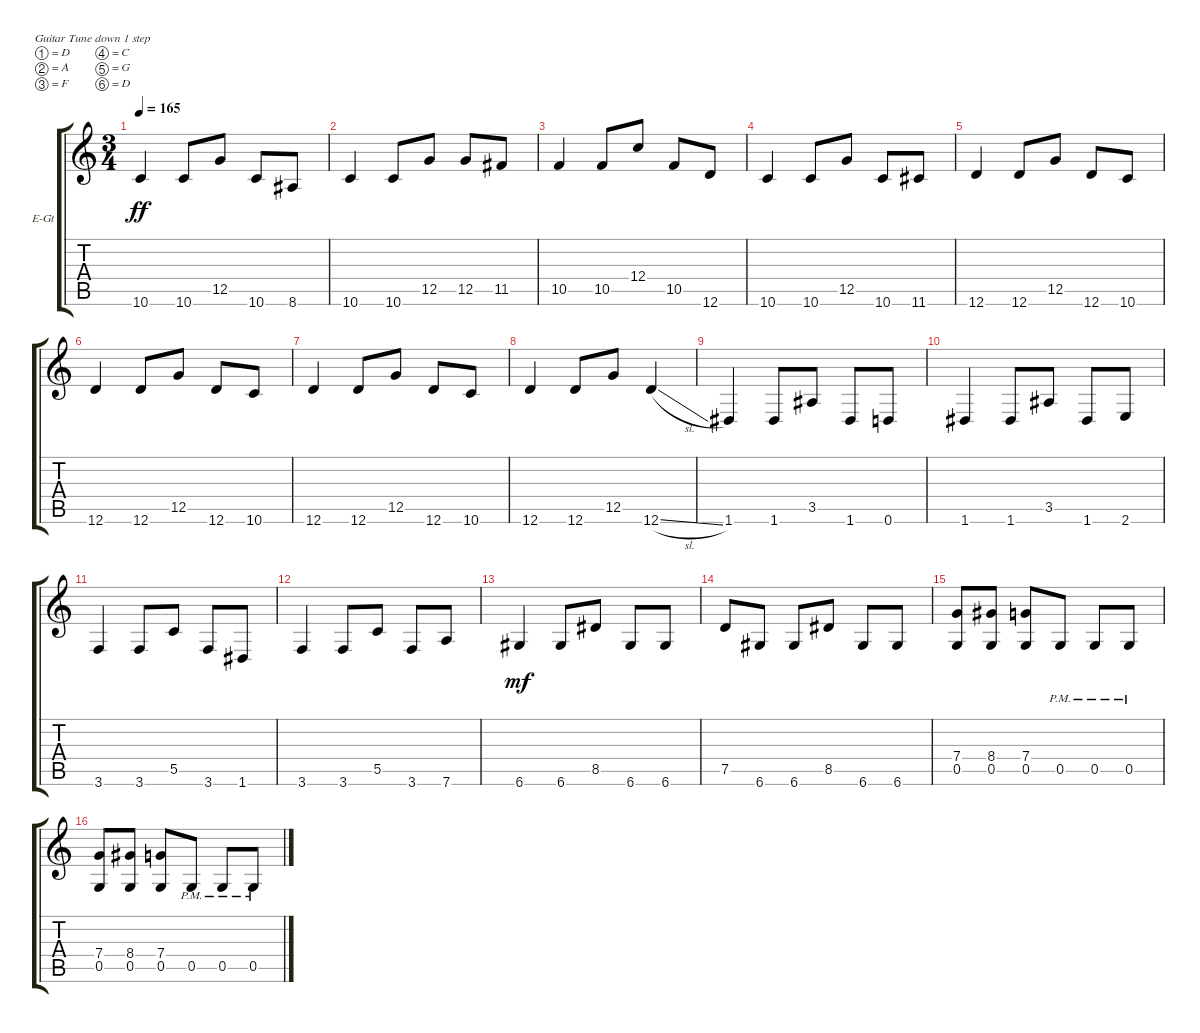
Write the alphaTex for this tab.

\bracketExtendMode groupsimilarinstruments
\firstSystemTrackNameOrientation horizontal
\otherSystemsTrackNameOrientation horizontal
\track ("Adam - Lead" "E-Gt") {instrument distortionguitar}
\staff {score tabs}
\tuning (D4 A3 F3 C3 G2 D2)
\ts (3 4)
\tempo 165
\clef g2
\ks c
10.6.4{dy ff} 10.6.8 12.5.8 10.6.8 8.6.8 |
10.6.4 10.6.8 12.5.8 12.5.8 11.5.8 |
10.5.4 10.5.8 12.4.8 10.5.8 12.6.8 |
10.6.4 10.6.8 12.5.8 10.6.8 11.6.8 |
12.6.4 12.6.8 12.5.8 12.6.8 10.6.8 |
12.6.4 12.6.8 12.5.8 12.6.8 10.6.8 |
12.6.4 12.6.8 12.5.8 12.6.8 10.6.8 |
12.6.4 12.6.8 12.5.8 12.6{sl}.4 |
1.6.4 1.6.8 3.5.8 1.6.8 0.6.8 |
1.6.4 1.6.8 3.5.8 1.6.8 2.6.8 |
3.6.4 3.6.8 5.5.8 3.6.8 1.6.8 |
3.6.4 3.6.8 5.5.8 3.6.8 7.6.8 |
6.6.4{dy mf} 6.6.8 8.5.8 6.6.8 6.6.8 |
7.5.8 6.6.8 6.6.8 8.5.8 6.6.8 6.6.8 |
(7.4 0.5).8 (8.4 0.5).8 (7.4 0.5).8 0.5{pm}.8 0.5{pm}.8 0.5{pm}.8 |
(7.4 0.5).8 (8.4 0.5).8 (7.4 0.5).8 0.5{pm}.8 0.5{pm}.8 0.5{pm}.8
